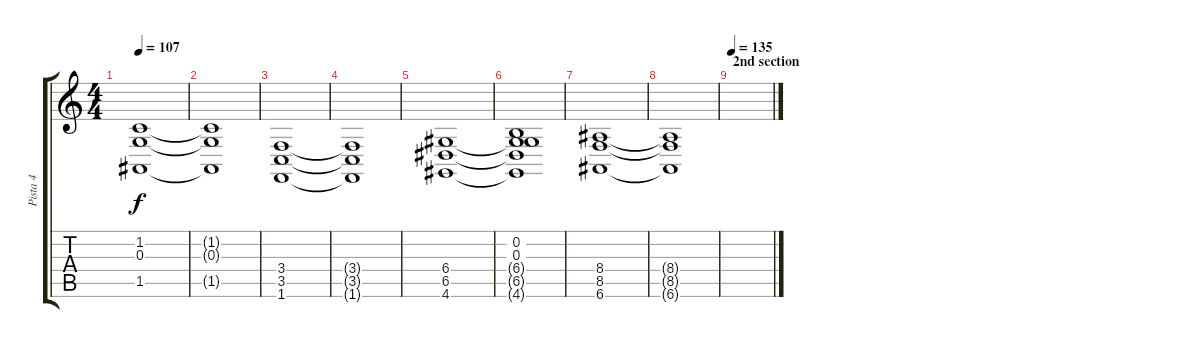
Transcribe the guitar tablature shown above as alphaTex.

\track ("Pista 4" "Pista 4") {instrument churchorgan}
\staff {score tabs}
\tuning (E4 B3 G3 D3 A2 E2) {hide}
\ts (4 4)
\tempo 107
\clef g2
\ks c
(1.2 0.3 1.5).1{dy f} |
(1.2{t} 0.3{t} 1.5{t}).1 |
(3.4 3.5 1.6).1 |
(3.4{t} 3.5{t} 1.6{t}).1 |
(6.4 6.5 4.6).1 |
(0.2 0.3 6.4{t} 6.5{t} 4.6{t}).1 |
(8.4 8.5 6.6).1 |
(8.4{t} 8.5{t} 6.6{t}).1 |
\section ("" "2nd section")
\tempo 135
